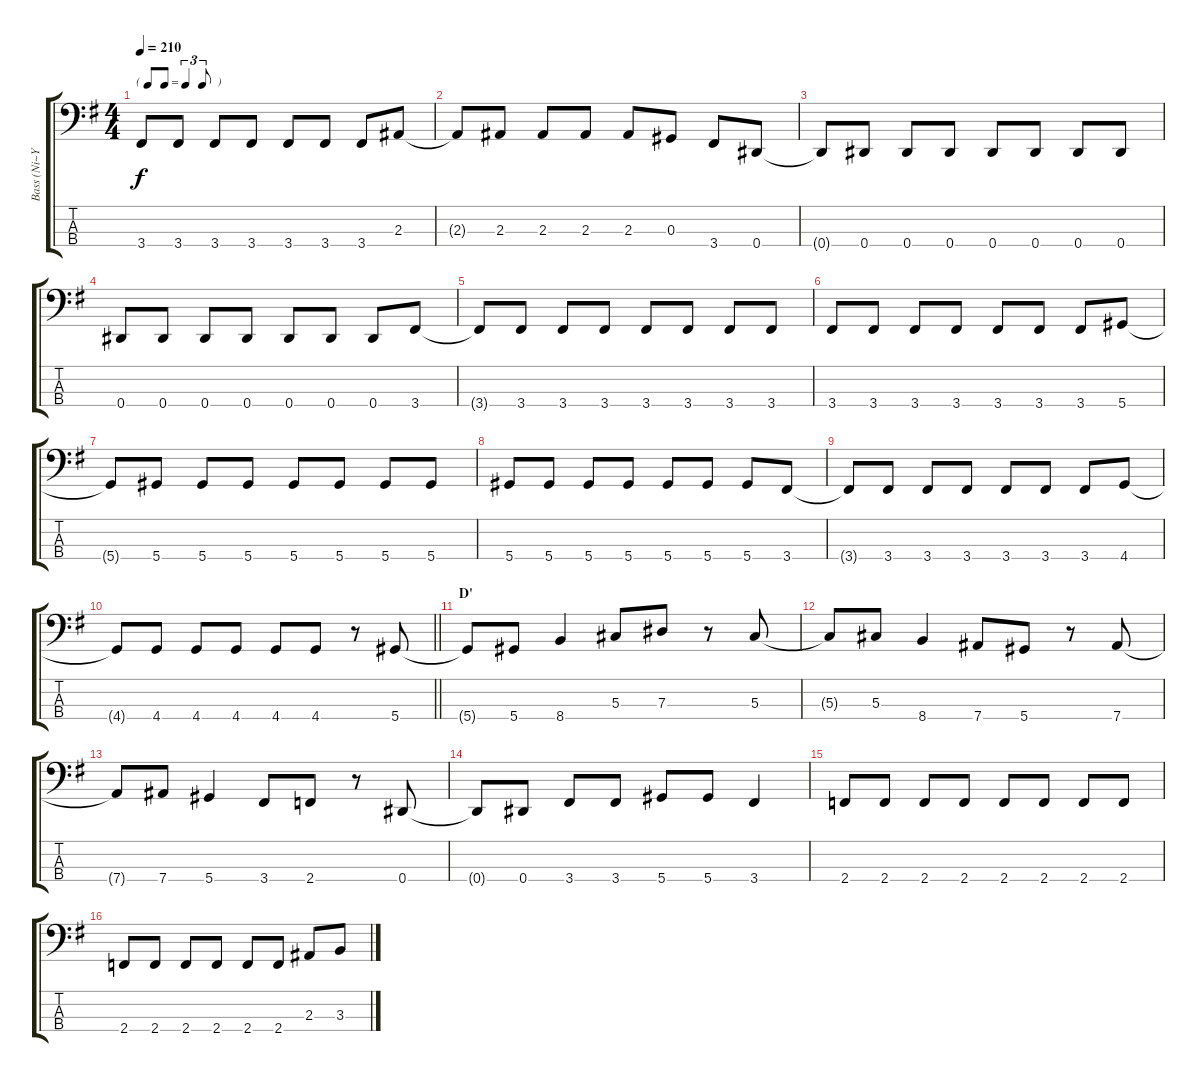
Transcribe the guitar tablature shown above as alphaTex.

\track ("Bass (Ni~Ya)" "Bass (Ni~Y") {instrument electricbasspick}
\staff {score tabs}
\tuning (Gb2 Db2 Ab1 Eb1) {hide}
\ts (4 4)
\tf triplet8th
\tempo 210
\clef f4
\ks g
3.4{t}.8{dy f} 3.4.8 3.4.8 3.4.8 3.4.8 3.4.8 3.4.8 2.3.8 |
2.3{t}.8 2.3.8 2.3.8 2.3.8 2.3.8 0.3.8 3.4.8 0.4.8 |
0.4{t}.8 0.4.8 0.4.8 0.4.8 0.4.8 0.4.8 0.4.8 0.4.8 |
0.4.8 0.4.8 0.4.8 0.4.8 0.4.8 0.4.8 0.4.8 3.4.8 |
3.4{t}.8 3.4.8 3.4.8 3.4.8 3.4.8 3.4.8 3.4.8 3.4.8 |
3.4.8 3.4.8 3.4.8 3.4.8 3.4.8 3.4.8 3.4.8 5.4.8 |
5.4{t}.8 5.4.8 5.4.8 5.4.8 5.4.8 5.4.8 5.4.8 5.4.8 |
5.4.8 5.4.8 5.4.8 5.4.8 5.4.8 5.4.8 5.4.8 3.4.8 |
3.4{t}.8 3.4.8 3.4.8 3.4.8 3.4.8 3.4.8 3.4.8 4.4.8 |
\barLineRight lightlight
4.4{t}.8 4.4.8 4.4.8 4.4.8 4.4.8 4.4.8 r.8 5.4.8 |
\section ("" "D'")
5.4{t}.8 5.4.8 8.4.4 5.3.8 7.3.8 r.8 5.3.8 |
5.3{t}.8 5.3.8 8.4.4 7.4.8 5.4.8 r.8 7.4.8 |
7.4{t}.8 7.4.8 5.4.4 3.4.8 2.4.8 r.8 0.4.8 |
0.4{t}.8 0.4.8 3.4.8 3.4.8 5.4.8 5.4.8 3.4.4 |
2.4.8 2.4.8 2.4.8 2.4.8 2.4.8 2.4.8 2.4.8 2.4.8 |
2.4.8 2.4.8 2.4.8 2.4.8 2.4.8 2.4.8 2.3.8 3.3.8
